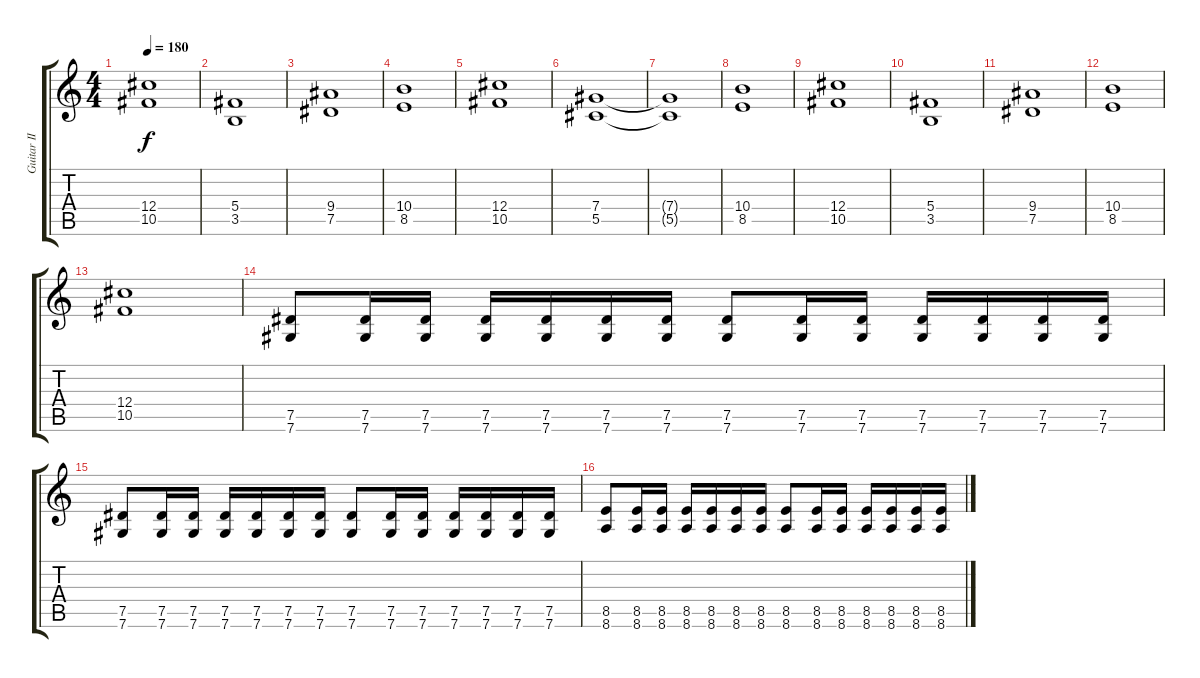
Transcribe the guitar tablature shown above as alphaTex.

\track ("Guitar II" "Guitar II") {instrument distortionguitar}
\staff {score tabs}
\tuning (Eb4 Bb3 Gb3 Db3 Ab2 Db2) {hide}
\ts (4 4)
\tempo 180
\clef g2
\ks c
(12.4 10.5).1{dy f} |
(5.4 3.5).1 |
(9.4 7.5).1 |
(10.4 8.5).1 |
(12.4 10.5).1 |
(7.4 5.5).1 |
(7.4{t} 5.5{t}).1 |
(10.4 8.5).1 |
(12.4 10.5).1 |
(5.4 3.5).1 |
(9.4 7.5).1 |
(10.4 8.5).1 |
(12.4 10.5).1 |
(7.5 7.6).8{volume 10} (7.5 7.6).16 (7.5 7.6).16 (7.5 7.6).16 (7.5 7.6).16 (7.5 7.6).16 (7.5 7.6).16 (7.5 7.6).8 (7.5 7.6).16 (7.5 7.6).16 (7.5 7.6).16 (7.5 7.6).16 (7.5 7.6).16 (7.5 7.6).16 |
(7.5 7.6).8 (7.5 7.6).16 (7.5 7.6).16 (7.5 7.6).16 (7.5 7.6).16 (7.5 7.6).16 (7.5 7.6).16 (7.5 7.6).8 (7.5 7.6).16 (7.5 7.6).16 (7.5 7.6).16 (7.5 7.6).16 (7.5 7.6).16 (7.5 7.6).16 |
(8.5 8.6).8 (8.5 8.6).16 (8.5 8.6).16 (8.5 8.6).16 (8.5 8.6).16 (8.5 8.6).16 (8.5 8.6).16 (8.5 8.6).8 (8.5 8.6).16 (8.5 8.6).16 (8.5 8.6).16 (8.5 8.6).16 (8.5 8.6).16 (8.5 8.6).16
